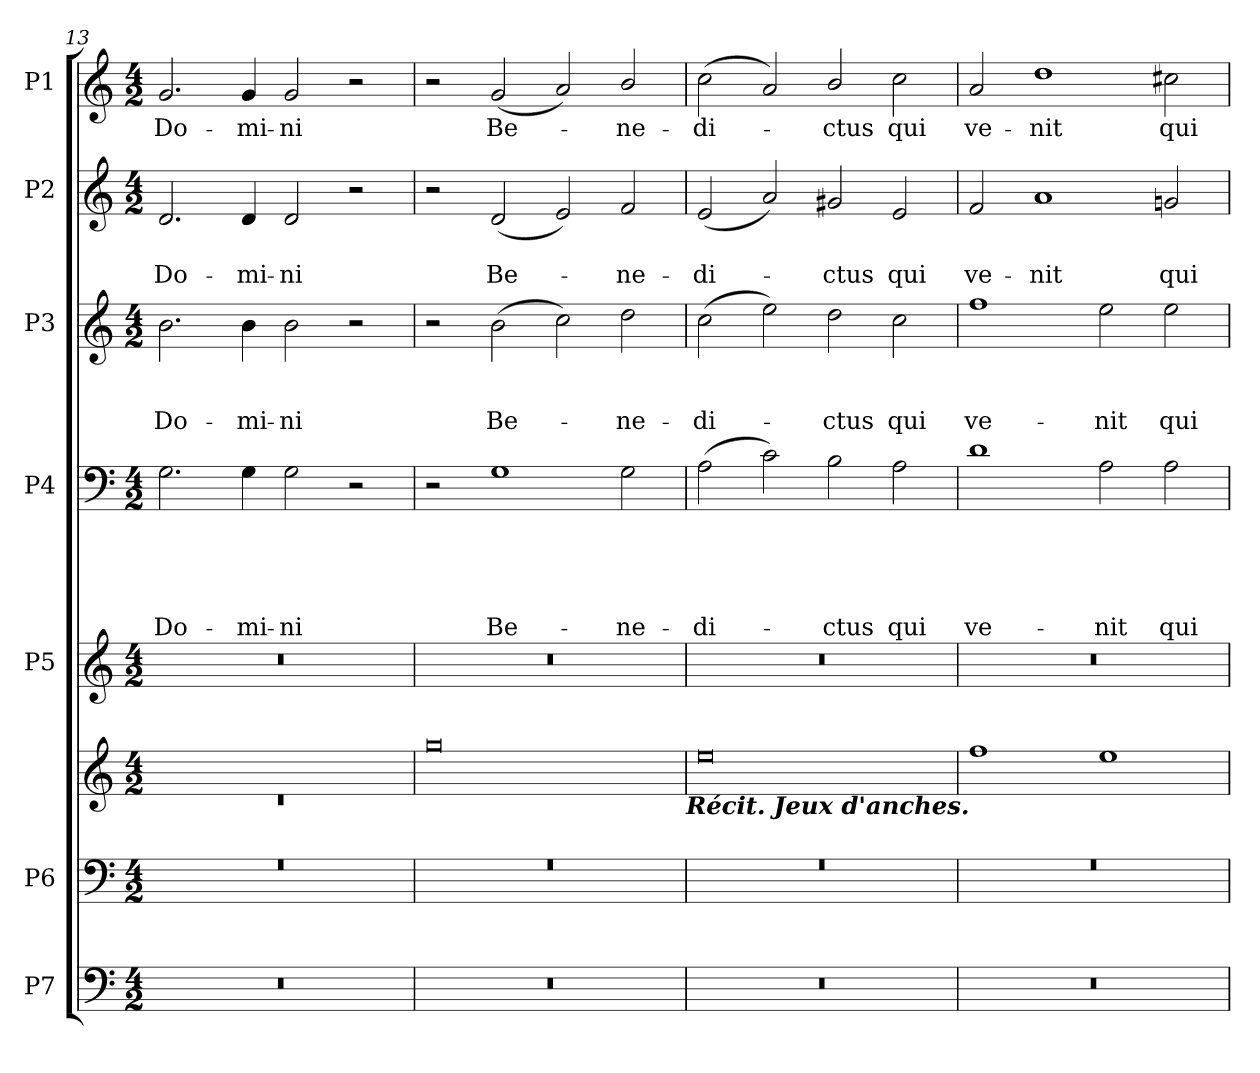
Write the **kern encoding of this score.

**kern	**kern	**kern	**kern	**kern	**text	**text	**text	**text	**text	**kern	**text	**text	**text	**kern	**text	**text	**kern	**text
*part7	*part6	*part6	*part5	*part4	*part4	*part4	*part4	*part4	*part4	*part3	*part3	*part3	*part3	*part2	*part2	*part2	*part1	*part1
*staff8	*staff7	*staff6	*staff5	*staff4	*staff4	*staff4	*staff4	*staff4	*staff4	*staff3	*staff3	*staff3	*staff3	*staff2	*staff2	*staff2	*staff1	*staff1
*I"P7	*I"P6	*	*I"P5	*I"P4	*	*	*	*	*	*I"P3	*	*	*	*I"P2	*	*	*I"P1	*
*clefF4	*clefF4	*clefG2	*clefG2	*clefF4	*	*	*	*	*	*clefG2	*	*	*	*clefG2	*	*	*clefG2	*
*	*	*	*	*	*	*	*	*	*	*ITrd7c12	*	*	*	*	*	*	*	*
*k[]	*k[]	*k[]	*k[]	*k[]	*	*	*	*	*	*k[]	*	*	*	*k[]	*	*	*k[]	*
*C:	*C:	*C:	*C:	*C:	*	*	*	*	*	*C:	*	*	*	*C:	*	*	*C:	*
*M4/2	*M4/2	*M4/2	*M4/2	*M4/2	*	*	*	*	*	*M4/2	*	*	*	*M4/2	*	*	*M4/2	*
=13	=13	=13	=13	=13	=13	=13	=13	=13	=13	=13	=13	=13	=13	=13	=13	=13	=13	=13
*	*	*^	*	*	*	*	*	*	*	*	*	*	*	*	*	*	*	*
!LO:N:vis=1	!LO:N:vis=1	!	!LO:N:vis=1	!LO:N:vis=1	!	!	!	!	!	!LO:LY:b	!	!	!	!LO:LY:b	!	!	!LO:LY:b	!	!LO:LY:b
*	*^	*	*	*	*	*	*	*	*	*	*	*	*	*	*	*	*	*	*
0r	0r	0ryy	0ryy	0r	0r	2.G\	.	.	.	.	Do-	2.B\	.	.	Do-	2.d/	.	Do-	2.g/	Do-
!	!	!	!	!	!	!	!	!	!	!	!LO:LY:b	!	!	!	!LO:LY:b	!	!	!LO:LY:b	!	!LO:LY:b
.	.	.	.	.	.	4G\	.	.	.	.	-mi-	4B\	.	.	-mi-	4d/	.	-mi-	4g/	-mi-
!	!	!	!	!	!	!	!	!	!	!	!LO:LY:b	!	!	!	!LO:LY:b	!	!	!LO:LY:b	!	!LO:LY:b
.	.	.	.	.	.	2G\	.	.	.	.	-ni	2B\	.	.	-ni	2d/	.	-ni	2g/	-ni
.	.	.	.	.	.	2r	.	.	.	.	.	2r	.	.	.	2r	.	.	2r	.
!!LO:PB:g=z
=14	=14	=14	=14	=14	=14	=14	=14	=14	=14	=14	=14	=14	=14	=14	=14	=14	=14	=14	=14	=14
!LO:N:vis=1	!LO:N:vis=1	!	!	!	!	!	!	!	!	!	!	!	!	!	!	!	!	!	!	!
0r	0r	0ryy	0ryy	0gg	0r	2r	.	.	.	.	.	2r	.	.	.	2r	.	.	2r	.
!	!	!	!	!	!	!	!	!	!	!	!LO:LY:b	!	!	!	!LO:LY:b	!	!	!LO:LY:b	!	!LO:LY:b
.	.	.	.	.	.	1G	.	.	.	.	Be-	(>2B\	.	.	Be-	(<2d/	.	Be-	(<2g/	Be-
.	.	.	.	.	.	.	.	.	.	.	.	2c\)	.	.	.	2e/)	.	.	2a/)	.
!	!	!	!	!	!	!	!	!	!	!	!LO:LY:b	!	!	!	!LO:LY:b	!	!	!LO:LY:b	!	!LO:LY:b
.	.	.	.	.	.	2G\	.	.	.	.	-ne-	2d\	.	.	-ne-	2f/	.	-ne-	2b/	-ne-
!	!	!	!LO:TX:b:Bi:t=Récit. Jeux d'anches.	!	!	!	!	!	!	!	!	!	!	!	!	!	!	!	!	!
=15	=15	=15	=15	=15	=15	=15	=15	=15	=15	=15	=15	=15	=15	=15	=15	=15	=15	=15	=15	=15
!LO:N:vis=1	!LO:N:vis=1	!	!	!	!	!	!	!	!	!	!LO:LY:b	!	!	!	!LO:LY:b	!	!	!LO:LY:b	!	!LO:LY:b
0r	0r	0ryy	0ryy	0ee	0r	(>2A\	.	.	.	.	-di-	(>2c\	.	.	-di-	(<2e/	.	-di-	(>2cc\	-di-
.	.	.	.	.	.	2c\)	.	.	.	.	.	2e\)	.	.	.	2a/)	.	.	2a/)	.
!	!	!	!	!	!	!	!	!	!	!	!LO:LY:b	!	!	!	!LO:LY:b	!	!	!LO:LY:b	!	!LO:LY:b
.	.	.	.	.	.	2B\	.	.	.	.	-ctus	2d\	.	.	-ctus	2g#X/	.	-ctus	2b/	-ctus
!	!	!	!	!	!	!	!	!	!	!	!LO:LY:b	!	!	!	!LO:LY:b	!	!	!LO:LY:b	!	!LO:LY:b
.	.	.	.	.	.	2A\	.	.	.	.	qui	2c\	.	.	qui	2e/	.	qui	2cc\	qui
=16	=16	=16	=16	=16	=16	=16	=16	=16	=16	=16	=16	=16	=16	=16	=16	=16	=16	=16	=16	=16
!LO:N:vis=1	!LO:N:vis=1	!	!	!	!	!	!	!	!	!	!LO:LY:b	!	!	!	!LO:LY:b	!	!	!LO:LY:b	!	!LO:LY:b
0r	0r	0ryy	0ryy	1ff	0r	1d	.	.	.	.	ve-	1f	.	.	ve-	2f/	.	ve-	2a/	ve-
!	!	!	!	!	!	!	!	!	!	!	!	!	!	!	!	!	!	!LO:LY:b	!	!LO:LY:b
.	.	.	.	.	.	.	.	.	.	.	.	.	.	.	.	1a	.	-nit	1dd	-nit
!	!	!	!	!	!	!	!	!	!	!	!LO:LY:b	!	!	!	!LO:LY:b	!	!	!	!	!
.	.	.	.	1ee	.	2A\	.	.	.	.	-nit	2e\	.	.	-nit	.	.	.	.	.
!	!	!	!	!	!	!	!	!	!	!	!LO:LY:b	!	!	!	!LO:LY:b	!	!	!LO:LY:b	!	!LO:LY:b
.	.	.	.	.	.	2A\	.	.	.	.	qui	2e\	.	.	qui	2gni/	.	qui	2cc#X\	qui
*	*v	*v	*	*	*	*	*	*	*	*	*	*	*	*	*	*	*	*	*	*
*	*	*v	*v	*	*	*	*	*	*	*	*	*	*	*	*	*	*	*	*
=	=	=	=	=	=	=	=	=	=	=	=	=	=	=	=	=	=	=
*-	*-	*-	*-	*-	*-	*-	*-	*-	*-	*-	*-	*-	*-	*-	*-	*-	*-	*-
